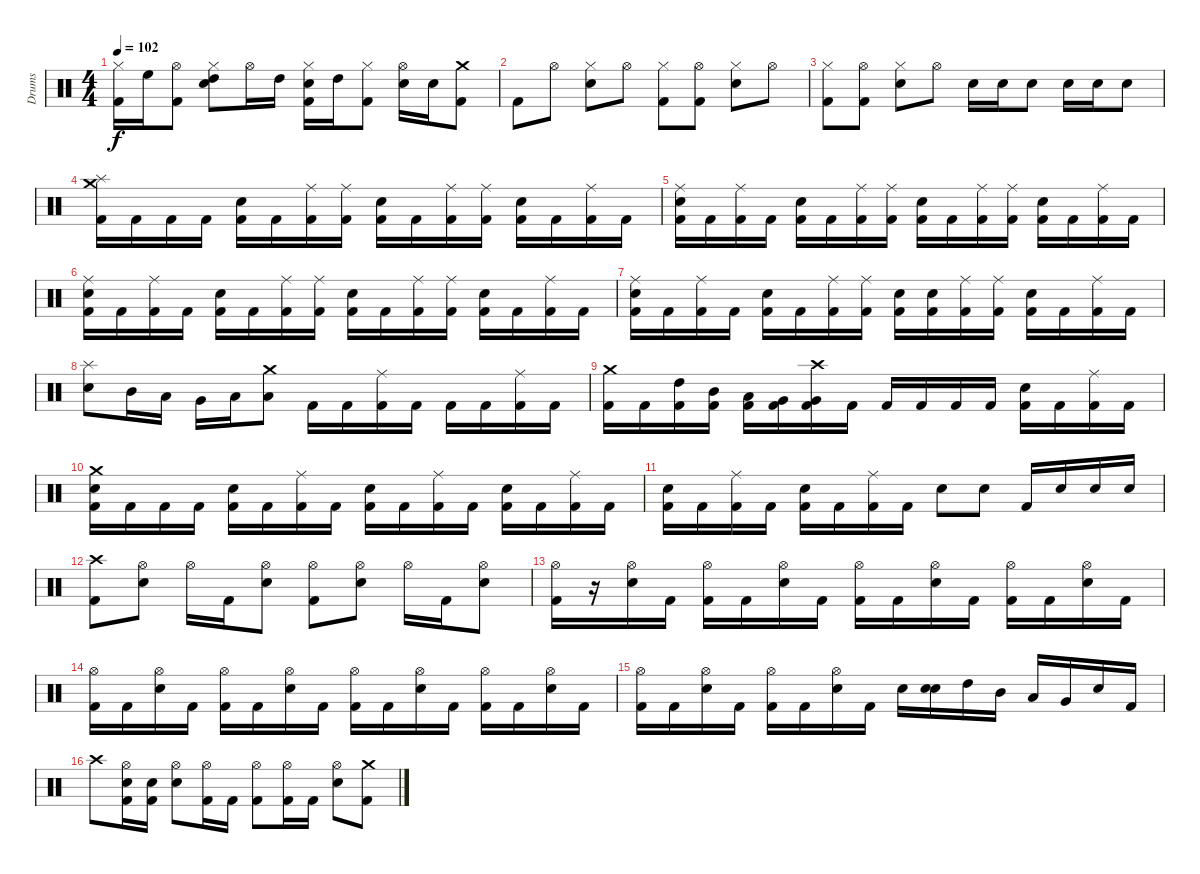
\track ("Drums" "Drums") {instrument percussion}
\staff {score}
\articulation defaults
\ts (4 4)
\tempo 102
\clef neutral
\ks c
("Hi-Hat (closed)" "Kick (hit) 2").16{dy f} "High Floor Tom (hit)".16 ("Kick (hit) 2" "Hi-Hat (open)").8 ("Hi-Hat (closed)" "High Tom (hit)" "Electric Snare (hit)").8 "Hi-Hat (open)".16 "High Tom (hit)".16 ("Snare (hit)" "Hi-Hat (closed)" "Kick (hit) 2").16 "High Tom (hit)".16 ("Kick (hit) 2" "Hi-Hat (closed)").8 ("Hi-Hat (open)" "Electric Snare (hit)").16 "Electric Snare (hit)".16 ("Kick (hit) 2" "Crash medium (hit)").8 |
"Kick (hit) 2".8 "Hi-Hat (open)".8 ("Hi-Hat (closed)" "Electric Snare (hit)").8 "Hi-Hat (open)".8 ("Kick (hit) 2" "Hi-Hat (closed)").8 ("Kick (hit) 2" "Hi-Hat (open)").8 ("Hi-Hat (closed)" "Electric Snare (hit)").8 "Hi-Hat (open)".8 |
("Kick (hit) 2" "Hi-Hat (closed)").8 ("Kick (hit) 2" "Hi-Hat (open)").8 ("Hi-Hat (closed)" "Electric Snare (hit)").8 "Hi-Hat (open)".8 "Electric Snare (hit)".16 "Electric Snare (hit)".16 "Electric Snare (hit)".8 "Electric Snare (hit)".16 "Electric Snare (hit)".16 "Electric Snare (hit)".8 |
("Splash (hit)" "Kick (hit) 2" "Crash medium (hit)").16 "Kick (hit) 2".16 "Kick (hit) 2".16 "Kick (hit) 2".16 ("Kick (hit) 2" "Electric Snare (hit)").16 "Kick (hit) 2".16 ("Kick (hit) 2" "Ride (middle)").16 ("Kick (hit) 2" "Ride (middle)").16 ("Kick (hit) 2" "Electric Snare (hit)").16 "Kick (hit) 2".16 ("Kick (hit) 2" "Ride (middle)").16 ("Kick (hit) 2" "Ride (middle)").16 ("Kick (hit) 2" "Electric Snare (hit)").16 "Kick (hit) 2".16 ("Kick (hit) 2" "Ride (middle)").16 "Kick (hit) 2".16 |
("Kick (hit) 2" "Electric Snare (hit)" "Ride (middle)").16 "Kick (hit) 2".16 ("Kick (hit) 2" "Ride (middle)").16 "Kick (hit) 2".16 ("Kick (hit) 2" "Electric Snare (hit)").16 "Kick (hit) 2".16 ("Kick (hit) 2" "Ride (middle)").16 ("Kick (hit) 2" "Ride (middle)").16 ("Kick (hit) 2" "Electric Snare (hit)").16 "Kick (hit) 2".16 ("Kick (hit) 2" "Ride (middle)").16 ("Kick (hit) 2" "Ride (middle)").16 ("Kick (hit) 2" "Electric Snare (hit)").16 "Kick (hit) 2".16 ("Kick (hit) 2" "Ride (middle)").16 "Kick (hit) 2".16 |
("Kick (hit) 2" "Electric Snare (hit)" "Ride (middle)").16 "Kick (hit) 2".16 ("Kick (hit) 2" "Ride (middle)").16 "Kick (hit) 2".16 ("Kick (hit) 2" "Electric Snare (hit)").16 "Kick (hit) 2".16 ("Kick (hit) 2" "Ride (middle)").16 ("Kick (hit) 2" "Ride (middle)").16 ("Kick (hit) 2" "Electric Snare (hit)").16 "Kick (hit) 2".16 ("Kick (hit) 2" "Ride (middle)").16 ("Kick (hit) 2" "Ride (middle)").16 ("Kick (hit) 2" "Electric Snare (hit)").16 "Kick (hit) 2".16 ("Kick (hit) 2" "Ride (middle)").16 "Kick (hit) 2".16 |
("Kick (hit) 2" "Electric Snare (hit)" "Ride (middle)").16 "Kick (hit) 2".16 ("Kick (hit) 2" "Ride (middle)").16 "Kick (hit) 2".16 ("Kick (hit) 2" "Electric Snare (hit)").16 "Kick (hit) 2".16 ("Kick (hit) 2" "Ride (middle)").16 ("Kick (hit) 2" "Ride (middle)").16 ("Kick (hit) 2" "Electric Snare (hit)").16 ("Snare (hit)" "Kick (hit) 2").16 ("Kick (hit) 2" "Ride (middle)").16 ("Kick (hit) 2" "Ride (middle)").16 ("Kick (hit) 2" "Electric Snare (hit)").16 "Kick (hit) 2".16 ("Kick (hit) 2" "Ride (middle)").16 "Kick (hit) 2".16 |
("Splash (hit)" "Electric Snare (hit)").8 "Mid Tom (hit)".16 "Low Tom (hit)".16 "Very Low Tom (hit)".16 "Low Floor Tom (hit)".16 ("Low Floor Tom (hit)" "Crash medium (hit)").8 "Kick (hit) 2".16 "Kick (hit) 2".16 ("Kick (hit) 2" "Ride (middle)").16 "Kick (hit) 2".16 "Kick (hit) 2".16 "Kick (hit) 2".16 ("Kick (hit) 2" "Ride (middle)").16 "Kick (hit) 2".16 |
("Kick (hit) 2" "Crash medium (hit)").16 "Kick (hit) 2".16 ("High Tom (hit)" "Kick (hit) 2").16 ("Mid Tom (hit)" "Kick (hit) 2").16 ("Low Tom (hit)" "Kick (hit) 2").16 ("Kick (hit) 2" "Very Low Tom (hit)").16 ("Kick (hit) 2" "Very Low Tom (hit)" "Crash high (hit)").16 "Kick (hit) 2".16 "Kick (hit) 2".16 "Kick (hit) 2".16 "Kick (hit) 2".16 "Kick (hit) 2".16 ("Kick (hit) 2" "Electric Snare (hit)").16 "Kick (hit) 2".16 ("Kick (hit) 2" "Ride (middle)").16 "Kick (hit) 2".16 |
("Kick (hit) 2" "Electric Snare (hit)" "Crash medium (hit)").16 "Kick (hit) 2".16 "Kick (hit) 2".16 "Kick (hit) 2".16 ("Kick (hit) 2" "Electric Snare (hit)").16 "Kick (hit) 2".16 ("Kick (hit) 2" "Ride (middle)").16 "Kick (hit) 2".16 ("Kick (hit) 2" "Electric Snare (hit)").16 "Kick (hit) 2".16 ("Kick (hit) 2" "Ride (middle)").16 "Kick (hit) 2".16 ("Kick (hit) 2" "Electric Snare (hit)").16 "Kick (hit) 2".16 ("Kick (hit) 2" "Ride (middle)").16 "Kick (hit) 2".16 |
("Kick (hit) 2" "Electric Snare (hit)").16 "Kick (hit) 2".16 ("Kick (hit) 2" "Ride (middle)").16 "Kick (hit) 2".16 ("Kick (hit) 2" "Electric Snare (hit)").16 "Kick (hit) 2".16 ("Kick (hit) 2" "Ride (middle)").16 "Kick (hit) 2".16 "Electric Snare (hit)".8 "Electric Snare (hit)".8 "Kick (hit) 2".16 "Electric Snare (hit)".16 "Electric Snare (hit)".16 "Electric Snare (hit)".16 |
("Kick (hit) 2" "Crash high (hit)").8 ("Hi-Hat (open)" "Electric Snare (hit)").8 "Hi-Hat (open)".16 "Kick (hit) 2".16 ("Hi-Hat (open)" "Electric Snare (hit)").8 ("Kick (hit) 2" "Hi-Hat (open)").8 ("Hi-Hat (open)" "Electric Snare (hit)").8 "Hi-Hat (open)".16 "Kick (hit) 2".16 ("Hi-Hat (open)" "Electric Snare (hit)").8 |
("Kick (hit) 2" "Hi-Hat (open)").16 r.16 ("Hi-Hat (open)" "Electric Snare (hit)").16 "Kick (hit) 2".16 ("Kick (hit) 2" "Hi-Hat (open)").16 "Kick (hit) 2".16 ("Hi-Hat (open)" "Electric Snare (hit)").16 "Kick (hit) 2".16 ("Kick (hit) 2" "Hi-Hat (open)").16 "Kick (hit) 2".16 ("Hi-Hat (open)" "Electric Snare (hit)").16 "Kick (hit) 2".16 ("Kick (hit) 2" "Hi-Hat (open)").16 "Kick (hit) 2".16 ("Hi-Hat (open)" "Electric Snare (hit)").16 "Kick (hit) 2".16 |
("Kick (hit) 2" "Hi-Hat (open)").16 "Kick (hit) 2".16 ("Hi-Hat (open)" "Electric Snare (hit)").16 "Kick (hit) 2".16 ("Kick (hit) 2" "Hi-Hat (open)").16 "Kick (hit) 2".16 ("Hi-Hat (open)" "Electric Snare (hit)").16 "Kick (hit) 2".16 ("Kick (hit) 2" "Hi-Hat (open)").16 "Kick (hit) 2".16 ("Hi-Hat (open)" "Electric Snare (hit)").16 "Kick (hit) 2".16 ("Kick (hit) 2" "Hi-Hat (open)").16 "Kick (hit) 2".16 ("Hi-Hat (open)" "Electric Snare (hit)").16 "Kick (hit) 2".16 |
("Kick (hit) 2" "Hi-Hat (open)").16 "Kick (hit) 2".16 ("Hi-Hat (open)" "Electric Snare (hit)").16 "Kick (hit) 2".16 ("Kick (hit) 2" "Hi-Hat (open)").16 "Kick (hit) 2".16 ("Hi-Hat (open)" "Electric Snare (hit)").16 "Kick (hit) 2".16 "Electric Snare (hit)".16 ("Snare (hit)" "Electric Snare (hit)").16 "High Tom (hit)".16 "Mid Tom (hit)".16 "Low Tom (hit)".16 "Very Low Tom (hit)".16 "Electric Snare (hit)".16 "Kick (hit) 2".16 |
"Crash high (hit)".8 ("Snare (hit)" "Kick (hit) 2" "Hi-Hat (open)").16 ("Snare (hit)" "Kick (hit) 2").16 ("Hi-Hat (open)" "Electric Snare (hit)").8 ("Kick (hit) 2" "Hi-Hat (open)").16 "Kick (hit) 2".16 ("Kick (hit) 2" "Hi-Hat (open)").8 ("Kick (hit) 2" "Hi-Hat (open)").16 "Kick (hit) 2".16 ("Hi-Hat (open)" "Electric Snare (hit)").8 ("Kick (hit) 2" "Crash medium (hit)").8
